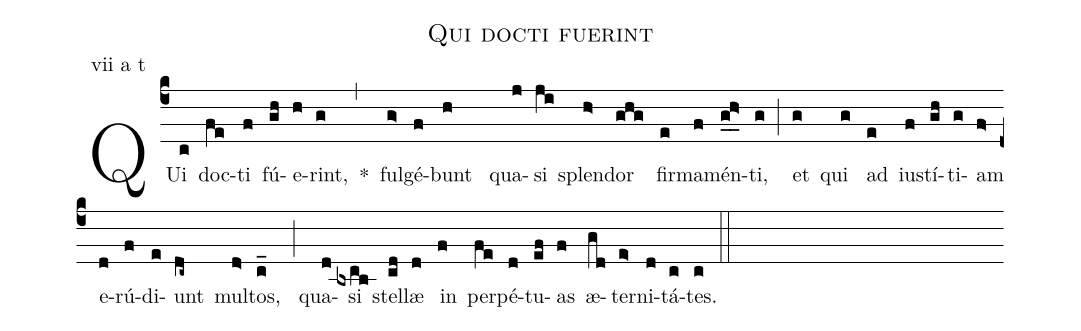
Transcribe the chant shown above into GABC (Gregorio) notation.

name: Qui docti fuerint;
annotation: vii a t;
mode: 7;
%%
(c4)
QUi(c) doc(fe)ti(f) fú(gh)e(h)rint,(g) *(,)
ful(g>)gé(f)bunt (h) qua(j)si(ji) splen(h>)dor (ghg) fir(e)ma(f)mén(g_0h>_0)ti,(g) (;)
et(g) qui(g) ad(e) iu(f)stí(gh)ti(g)am(f>) e(d)rú(f)di(e)unt(dc~) mul(d>)tos, (c_) (;)
qua(d)si(bxcb) stel(cd)læ(d) in(f) per(fe)pé(d)tu(ef)as(f) æ(gd)ter(e>)ni(d)tá(c)tes.(c) (::)
